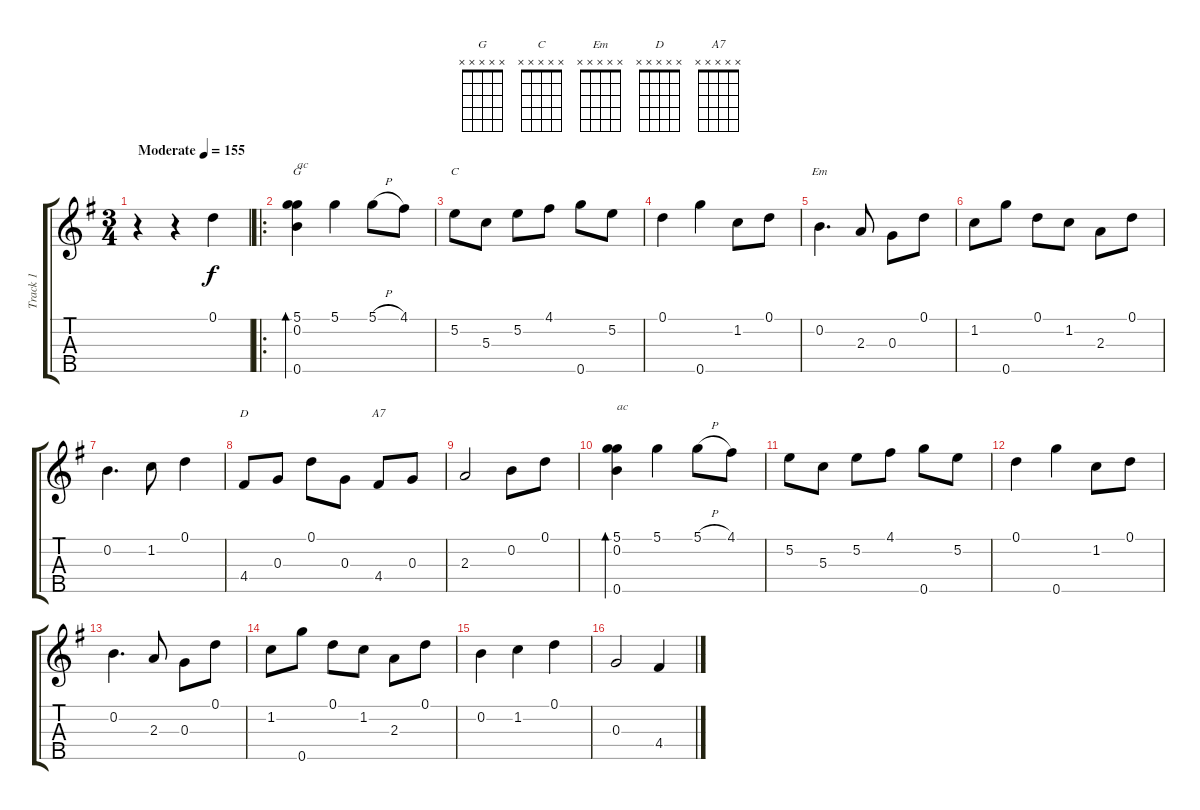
\track ("Track 1" "Track 1") {instrument banjo}
\staff {score tabs}
\tuning (D4 B3 G3 D3 G4) {hide}
\displaytranspose 12
\chord ("G" x x x x x)
\chord ("C" x x x x x)
\chord ("Em" x x x x x)
\chord ("D" x x x x x)
\chord ("A7" x x x x x)
\ts (3 4)
\tempo (155 "Moderate")
\clef g2
\ks g
r.4{dy f instrument banjo} r.4 0.1.4 |
\ro
(5.1 0.2 0.5).4{bd 240 ch "G" txt "ac"} 5.1.4 5.1{h}.8 4.1.8 |
5.2.8{ch "C"} 5.3.8 5.2.8 4.1.8 0.5.8 5.2.8 |
0.1.4 0.5.4 1.2.8 0.1.8 |
0.2.4{d ch "Em"} 2.3.8 0.3.8 0.1.8 |
1.2.8 0.5.8 0.1.8 1.2.8 2.3.8 0.1.8 |
0.2.4{d} 1.2.8 0.1.4 |
4.4.8{ch "D"} 0.3.8 0.1.8 0.3.8 4.4.8{ch "A7"} 0.3.8 |
2.3.2 0.2.8 0.1.8 |
(5.1 0.2 0.5).4{bd 240 txt "ac"} 5.1.4 5.1{h}.8 4.1.8 |
5.2.8 5.3.8 5.2.8 4.1.8 0.5.8 5.2.8 |
0.1.4 0.5.4 1.2.8 0.1.8 |
0.2.4{d} 2.3.8 0.3.8 0.1.8 |
1.2.8 0.5.8 0.1.8 1.2.8 2.3.8 0.1.8 |
0.2.4 1.2.4 0.1.4 |
0.3.2 4.4.4
